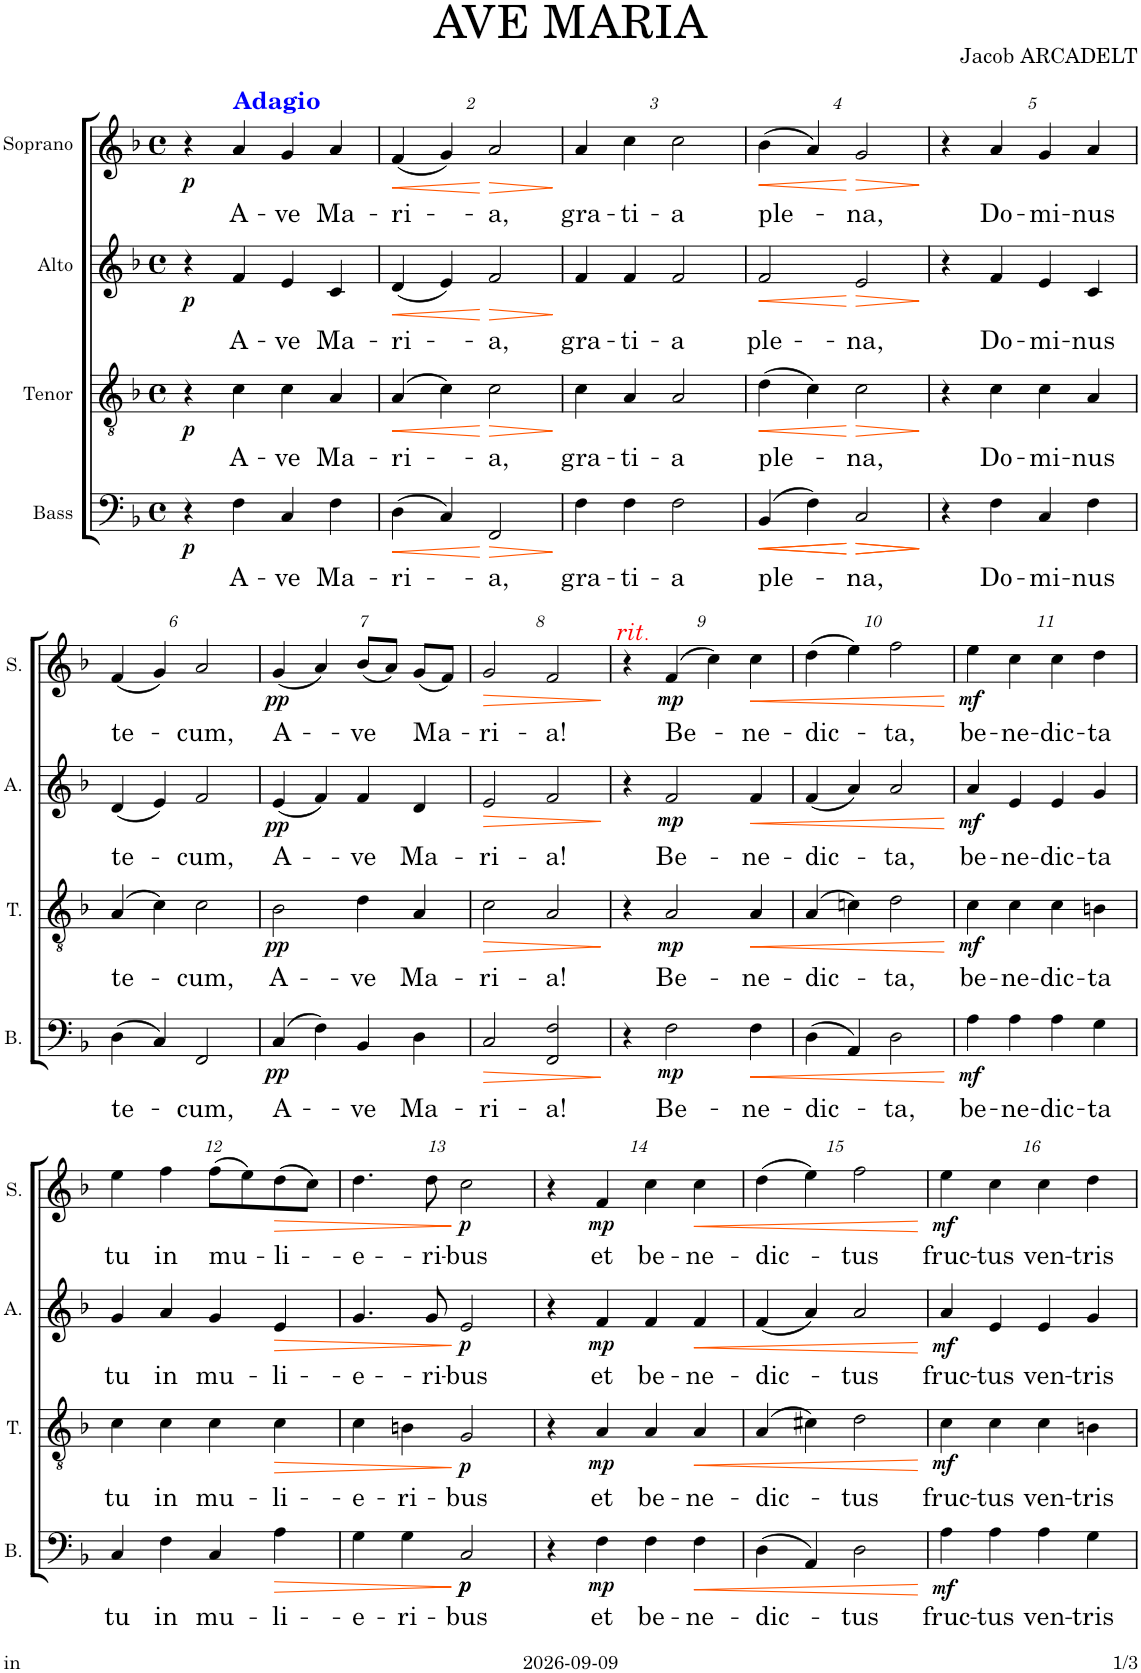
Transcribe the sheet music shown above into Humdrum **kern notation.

**kern	**text	**dynam	**kern	**text	**dynam	**kern	**text	**dynam	**kern	**text	**dynam
*part4	*part4	*part4	*part3	*part3	*part3	*part2	*part2	*part2	*part1	*part1	*part1
*staff4	*staff4	*staff4	*staff3	*staff3	*staff3	*staff2	*staff2	*staff2	*staff1	*staff1	*staff1
*I"Bass	*	*	*I"Tenor	*	*	*I"Alto	*	*	*I"Soprano	*	*
*I'B.	*	*	*I'T.	*	*	*I'A.	*	*	*I'S.	*	*
*clefF4	*	*	*clefGv2	*	*	*clefG2	*	*	*clefG2	*	*
*k[b-]	*	*	*k[b-]	*	*	*k[b-]	*	*	*k[b-]	*	*
*M4/4	*	*	*M4/4	*	*	*M4/4	*	*	*M4/4	*	*
*met(c)	*	*	*met(c)	*	*	*met(c)	*	*	*met(c)	*	*
=1	=1	=1	=1	=1	=1	=1	=1	=1	=1	=1	=1
!	!	!LO:DY:b	!	!	!LO:DY:b	!	!	!LO:DY:b	!	!	!LO:DY:b
4r	.	p	4r	.	p	4r	.	p	4r	.	p
!	!	!	!	!	!	!	!	!	!LO:TX:a:B:color=#0000FF:t=Adagio	!	!
!	!LO:LY:b	!	!	!LO:LY:b	!	!	!LO:LY:b	!	!	!LO:LY:b	!
4F\	A-	.	4c\	A-	.	4f/	A-	.	4a/	A-	.
!	!LO:LY:b	!	!	!LO:LY:b	!	!	!LO:LY:b	!	!	!LO:LY:b	!
4C/	-ve	.	4c\	-ve	.	4e/	-ve	.	4g/	-ve	.
!	!LO:LY:b	!	!	!LO:LY:b	!	!	!LO:LY:b	!	!	!LO:LY:b	!
4F\	Ma-	.	4A/	Ma-	.	4c/	Ma-	.	4a/	Ma-	.
=2	=2	=2	=2	=2	=2	=2	=2	=2	=2	=2	=2
!	!LO:LY:b	!LO:HP:b	!	!LO:LY:b	!LO:HP:b	!	!LO:LY:b	!LO:HP:b	!	!LO:LY:b	!LO:HP:b
(4D\	-ri-	<	(4A/	-ri-	<	(4d/	-ri-	<	(4f/	-ri-	<
4C/)	.	.	4c\)	.	.	4e/)	.	.	4g/)	.	.
!	!LO:LY:b	!LO:HP:n=1:b	!	!LO:LY:b	!LO:HP:n=1:b	!	!LO:LY:b	!LO:HP:n=1:b	!	!LO:LY:b	!LO:HP:n=1:b
2FF/	-a,	[ >	2c\	-a,	[ >	2f/	-a,	[ >	2a/	-a,	[ >
.	.	]	.	.	]	.	.	]	.	.	]
=3	=3	=3	=3	=3	=3	=3	=3	=3	=3	=3	=3
!	!LO:LY:b	!	!	!LO:LY:b	!	!	!LO:LY:b	!	!	!LO:LY:b	!
4F\	gra-	.	4c\	gra-	.	4f/	gra-	.	4a/	gra-	.
!	!LO:LY:b	!	!	!LO:LY:b	!	!	!LO:LY:b	!	!	!LO:LY:b	!
4F\	-ti-	.	4A/	-ti-	.	4f/	-ti-	.	4cc\	-ti-	.
!	!LO:LY:b	!	!	!LO:LY:b	!	!	!LO:LY:b	!	!	!LO:LY:b	!
2F\	-a	.	2A/	-a	.	2f/	-a	.	2cc\	-a	.
=4	=4	=4	=4	=4	=4	=4	=4	=4	=4	=4	=4
!	!LO:LY:b	!LO:HP:b	!	!LO:LY:b	!LO:HP:b	!	!LO:LY:b	!LO:HP:b	!	!LO:LY:b	!LO:HP:b
(4BB-/	ple-	<	(4d\	ple-	<	2f/	ple-	<	(4b-\	ple-	<
!	!	!LO:HP:b	!	!	!	!	!	!	!	!	!
4F\)	.	<	4c\)	.	.	.	.	.	4a/)	.	.
!	!LO:LY:b	!LO:HP:n=1:b	!	!	!	!	!	!	!	!	!
!	!	!LO:HP:n=1:b	!	!LO:LY:b	!LO:HP:n=1:b	!	!LO:LY:b	!LO:HP:n=1:b	!	!LO:LY:b	!LO:HP:n=1:b
2C/	-na,	[ [ > >	2c\	-na,	[ >	2e/	-na,	[ >	2g/	-na,	[ >
.	.	]	.	.	]	.	.	]	.	.	]
=5	=5	=5	=5	=5	=5	=5	=5	=5	=5	=5	=5
4r	.	.	4r	.	.	4r	.	.	4r	.	.
!	!LO:LY:b	!	!	!LO:LY:b	!	!	!LO:LY:b	!	!	!LO:LY:b	!
4F\	Do-	]	4c\	Do-	.	4f/	Do-	.	4a/	Do-	.
!	!LO:LY:b	!	!	!LO:LY:b	!	!	!LO:LY:b	!	!	!LO:LY:b	!
4C/	-mi-	.	4c\	-mi-	.	4e/	-mi-	.	4g/	-mi-	.
!	!LO:LY:b	!	!	!LO:LY:b	!	!	!LO:LY:b	!	!	!LO:LY:b	!
4F\	-nus	.	4A/	-nus	.	4c/	-nus	.	4a/	-nus	.
!!LO:LB:g=z
=6	=6	=6	=6	=6	=6	=6	=6	=6	=6	=6	=6
!	!LO:LY:b	!	!	!LO:LY:b	!	!	!LO:LY:b	!	!	!LO:LY:b	!
(4D\	te-	.	(4A/	te-	.	(4d/	te-	.	(4f/	te-	.
4C/)	.	.	4c\)	.	.	4e/)	.	.	4g/)	.	.
!	!LO:LY:b	!	!	!LO:LY:b	!	!	!LO:LY:b	!	!	!LO:LY:b	!
2FF/	-cum,	.	2c\	-cum,	.	2f/	-cum,	.	2a/	-cum,	.
=7	=7	=7	=7	=7	=7	=7	=7	=7	=7	=7	=7
!	!LO:LY:b	!LO:DY:b	!	!LO:LY:b	!LO:DY:b	!	!LO:LY:b	!LO:DY:b	!	!LO:LY:b	!LO:DY:b
(4C/	A-	pp	2B-\	A-	pp	(4e/	A-	pp	(4g/	A-	pp
4F\)	.	.	.	.	.	4f/)	.	.	4a/)	.	.
!	!LO:LY:b	!	!	!LO:LY:b	!	!	!LO:LY:b	!	!	!LO:LY:b	!
4BB-/	-ve	.	4d\	-ve	.	4f/	-ve	.	(8b-/L	-ve	.
.	.	.	.	.	.	.	.	.	8a/J)	.	.
!	!LO:LY:b	!	!	!LO:LY:b	!	!	!LO:LY:b	!	!	!LO:LY:b	!
4D\	Ma-	.	4A/	Ma-	.	4d/	Ma-	.	(8g/L	Ma-	.
.	.	.	.	.	.	.	.	.	8f/J)	.	.
=8	=8	=8	=8	=8	=8	=8	=8	=8	=8	=8	=8
!	!LO:LY:b	!LO:HP:b	!	!LO:LY:b	!LO:HP:b	!	!LO:LY:b	!LO:HP:b	!	!LO:LY:b	!LO:HP:b
2C/	-ri-	>	2c\	-ri-	>	2e/	-ri-	>	2g/	-ri-	>
!	!	!	!	!	!	!	!	!	!LO:TX:a:i:color=#FF0000:t=rit	!	!
!	!	!	!	!	!	!	!	!	!LO:TX:a:t=.	!	!
!	!LO:LY:b	!	!	!LO:LY:b	!	!	!LO:LY:b	!	!	!LO:LY:b	!
2FF/ 2F/	-a!	.	2A/	-a!	.	2f/	-a!	.	2f/	-a!	.
.	.	]	.	.	]	.	.	]	.	.	]
=9	=9	=9	=9	=9	=9	=9	=9	=9	=9	=9	=9
4r	.	.	4r	.	.	4r	.	.	4r	.	.
!	!LO:LY:b	!LO:DY:b	!	!LO:LY:b	!LO:DY:b	!	!LO:LY:b	!LO:DY:b	!	!LO:LY:b	!LO:DY:b
2F\	Be-	mp	2A/	Be-	mp	2f/	Be-	mp	(4f/	Be-	mp
.	.	.	.	.	.	.	.	.	4cc\)	.	.
!	!LO:LY:b	!LO:HP:b	!	!LO:LY:b	!LO:HP:b	!	!LO:LY:b	!LO:HP:b	!	!LO:LY:b	!LO:HP:b
4F\	-ne-	<	4A/	-ne-	<	4f/	-ne-	<	4cc\	-ne-	<
=10	=10	=10	=10	=10	=10	=10	=10	=10	=10	=10	=10
!	!LO:LY:b	!	!	!LO:LY:b	!	!	!LO:LY:b	!	!	!LO:LY:b	!
(4D\	-dic-	.	(4A/	-dic-	.	(4f/	-dic-	.	(4dd\	-dic-	.
4AA/)	.	.	4cn\)	.	.	4a/)	.	.	4ee\)	.	.
!	!LO:LY:b	!	!	!LO:LY:b	!	!	!LO:LY:b	!	!	!LO:LY:b	!
2D\	-ta,	.	2d\	-ta,	.	2a/	-ta,	.	2ff\	-ta,	.
.	.	[	.	.	[	.	.	[	.	.	[
=11	=11	=11	=11	=11	=11	=11	=11	=11	=11	=11	=11
!	!LO:LY:b	!LO:DY:b	!	!LO:LY:b	!LO:DY:b	!	!LO:LY:b	!LO:DY:b	!	!LO:LY:b	!LO:DY:b
4A\	be-	mf	4c\	be-	mf	4a/	be-	mf	4ee\	be-	mf
!	!LO:LY:b	!	!	!LO:LY:b	!	!	!LO:LY:b	!	!	!LO:LY:b	!
4A\	-ne-	.	4c\	-ne-	.	4e/	-ne-	.	4cc\	-ne-	.
!	!LO:LY:b	!	!	!LO:LY:b	!	!	!LO:LY:b	!	!	!LO:LY:b	!
4A\	-dic-	.	4c\	-dic-	.	4e/	-dic-	.	4cc\	-dic-	.
!	!LO:LY:b	!	!	!LO:LY:b	!	!	!LO:LY:b	!	!	!LO:LY:b	!
4G\	-ta	.	4Bn\	-ta	.	4g/	-ta	.	4dd\	-ta	.
!!LO:LB:g=z
=12	=12	=12	=12	=12	=12	=12	=12	=12	=12	=12	=12
!	!LO:LY:b	!	!	!LO:LY:b	!	!	!LO:LY:b	!	!	!LO:LY:b	!
4C/	tu	.	4c\	tu	.	4g/	tu	.	4ee\	tu	.
!	!LO:LY:b	!	!	!LO:LY:b	!	!	!LO:LY:b	!	!	!LO:LY:b	!
4F\	in	.	4c\	in	.	4a/	in	.	4ff\	in	.
!	!LO:LY:b	!	!	!LO:LY:b	!	!	!LO:LY:b	!	!	!LO:LY:b	!
4C/	mu-	.	4c\	mu-	.	4g/	mu-	.	(8ff\L	mu-	.
.	.	.	.	.	.	.	.	.	8ee\)	.	.
!	!LO:LY:b	!LO:HP:b	!	!LO:LY:b	!LO:HP:b	!	!LO:LY:b	!LO:HP:b	!	!LO:LY:b	!LO:HP:b
4A\	-li-	>	4c\	-li-	>	4e/	-li-	>	(8dd\	-li-	>
.	.	.	.	.	.	.	.	.	8cc\J)	.	.
=13	=13	=13	=13	=13	=13	=13	=13	=13	=13	=13	=13
!	!LO:LY:b	!	!	!LO:LY:b	!	!	!LO:LY:b	!	!	!LO:LY:b	!
4G\	-e-	.	4c\	-e-	.	4.g/	-e-	.	4.dd\	-e-	.
!	!LO:LY:b	!	!	!LO:LY:b	!	!	!	!	!	!	!
4G\	-ri-	.	4Bn\	-ri-	.	.	.	.	.	.	.
!	!	!	!	!	!	!	!LO:LY:b	!	!	!LO:LY:b	!
.	.	.	.	.	.	8g/	-ri-	.	8dd\	-ri-	.
!	!LO:LY:b	!LO:DY:n=1:b	!	!LO:LY:b	!	!	!LO:LY:b	!	!	!LO:LY:b	!
!	!	!LO:DY:n=2:b	!	!	!LO:DY:n=1:b	!	!	!LO:DY:n=1:b	!	!	!LO:DY:n=1:b
2C/	-bus	] p p	2G/	-bus	] p	2e/	-bus	] p	2cc\	-bus	] p
=14	=14	=14	=14	=14	=14	=14	=14	=14	=14	=14	=14
4r	.	.	4r	.	.	4r	.	.	4r	.	.
!	!LO:LY:b	!LO:DY:b	!	!LO:LY:b	!LO:DY:b	!	!LO:LY:b	!LO:DY:b	!	!LO:LY:b	!LO:DY:b
4F\	et	mp	4A/	et	mp	4f/	et	mp	4f/	et	mp
!	!LO:LY:b	!	!	!LO:LY:b	!	!	!LO:LY:b	!	!	!LO:LY:b	!
4F\	be-	.	4A/	be-	.	4f/	be-	.	4cc\	be-	.
!	!LO:LY:b	!LO:HP:b	!	!LO:LY:b	!LO:HP:b	!	!LO:LY:b	!LO:HP:b	!	!LO:LY:b	!LO:HP:b
4F\	-ne-	<	4A/	-ne-	<	4f/	-ne-	<	4cc\	-ne-	<
=15	=15	=15	=15	=15	=15	=15	=15	=15	=15	=15	=15
!	!LO:LY:b	!	!	!LO:LY:b	!	!	!LO:LY:b	!	!	!LO:LY:b	!
(4D\	-dic-	.	(4A/	-dic-	.	(4f/	-dic-	.	(4dd\	-dic-	.
4AA/)	.	.	4c#X\)	.	.	4a/)	.	.	4ee\)	.	.
!	!LO:LY:b	!	!	!LO:LY:b	!	!	!LO:LY:b	!	!	!LO:LY:b	!
2D\	-tus	.	2d\	-tus	.	2a/	-tus	.	2ff\	-tus	.
.	.	[	.	.	[	.	.	[	.	.	[
=16	=16	=16	=16	=16	=16	=16	=16	=16	=16	=16	=16
!	!LO:LY:b	!LO:DY:b	!	!LO:LY:b	!LO:DY:b	!	!LO:LY:b	!LO:DY:b	!	!LO:LY:b	!LO:DY:b
4A\	fruc-	mf	4c\	fruc-	mf	4a/	fruc-	mf	4ee\	fruc-	mf
!	!LO:LY:b	!	!	!LO:LY:b	!	!	!LO:LY:b	!	!	!LO:LY:b	!
4A\	-tus	.	4c\	-tus	.	4e/	-tus	.	4cc\	-tus	.
!	!LO:LY:b	!	!	!LO:LY:b	!	!	!LO:LY:b	!	!	!LO:LY:b	!
4A\	ven-	.	4c\	ven-	.	4e/	ven-	.	4cc\	ven-	.
!	!LO:LY:b	!	!	!LO:LY:b	!	!	!LO:LY:b	!	!	!LO:LY:b	!
4G\	-tris	.	4Bn\	-tris	.	4g/	-tris	.	4dd\	-tris	.
=	=	=	=	=	=	=	=	=	=	=	=
*-	*-	*-	*-	*-	*-	*-	*-	*-	*-	*-	*-
